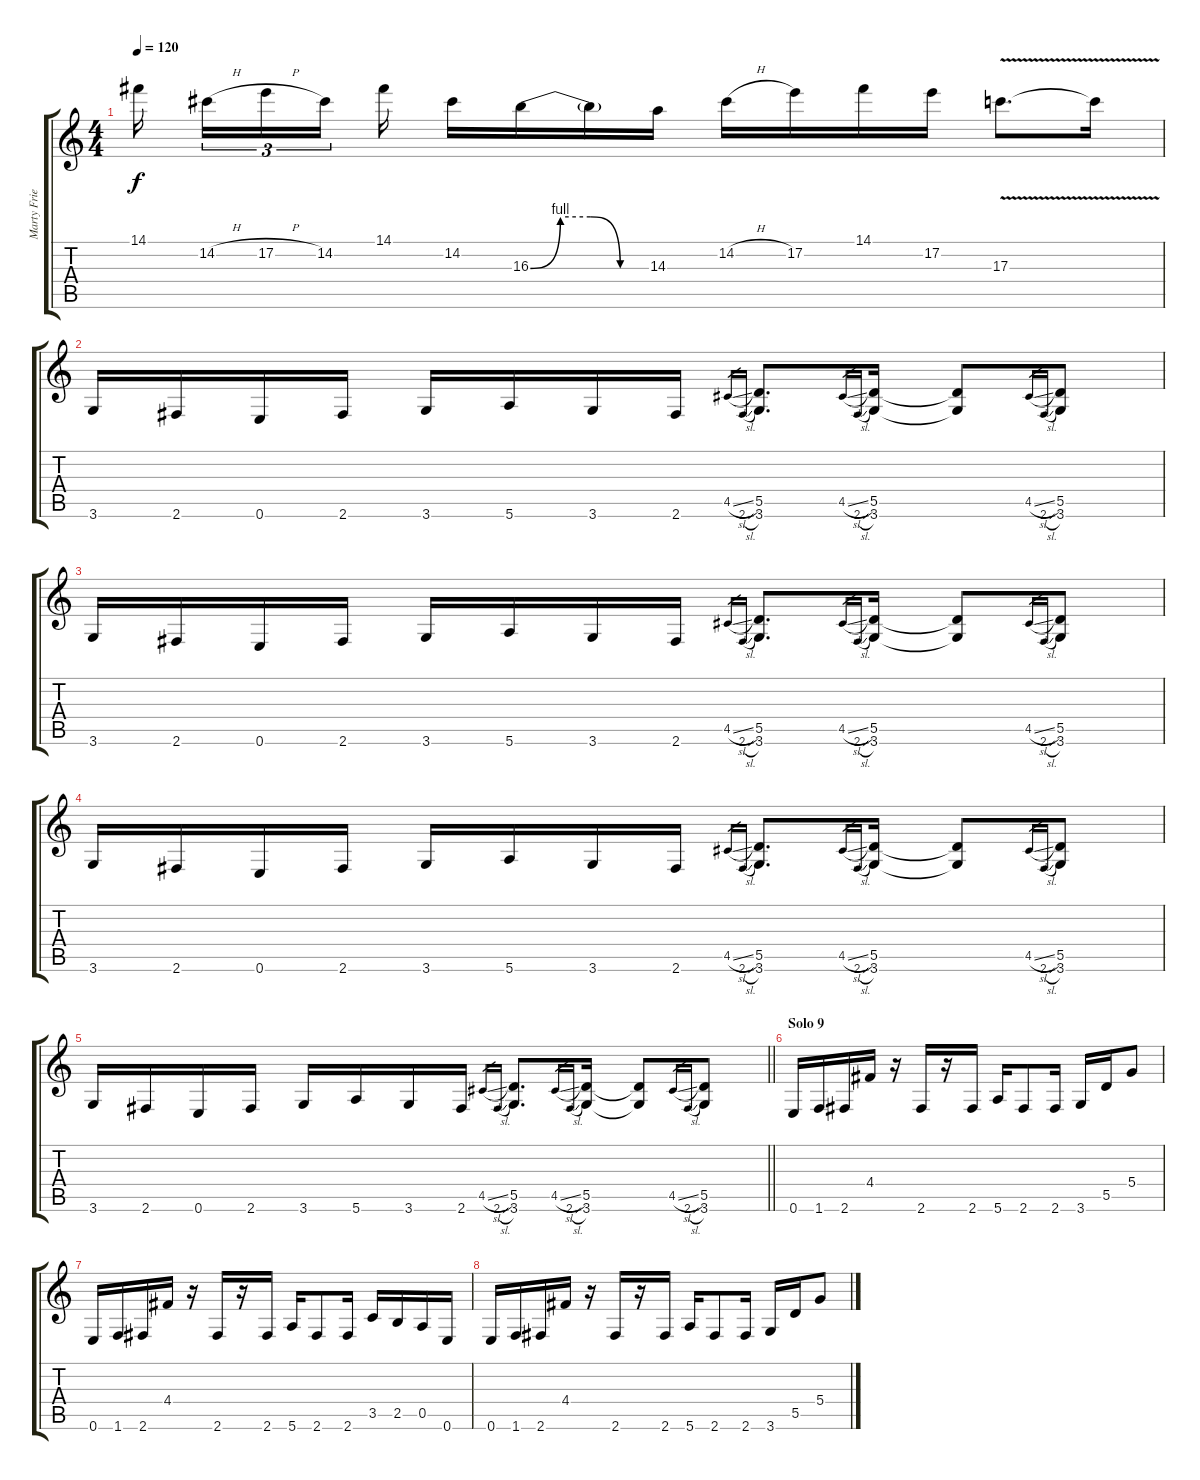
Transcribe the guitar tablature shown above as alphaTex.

\track ("Marty Friedman" "Marty Frie") {instrument distortionguitar}
\staff {score tabs}
\tuning (E4 B3 G3 D3 A2 E2) {hide}
\ts (4 4)
\tempo 120
\clef g2
\ks c
14.1.16{dy f beam splitsecondary} 14.2{h}.16{tu (3 2)} 17.2{h}.16{tu (3 2)} 14.2.16{tu (3 2) beam splitsecondary} 14.1.16 14.2.16 16.3{be (custom 0 0 15 4 30 4 45 0 60 0)}.16 16.3{t}.16 14.3.16 14.2{h}.16 17.2.16 14.1.16 17.2.16 17.3{v}.8{d} 17.3{t}.16 |
3.6.16 2.6.16 0.6.16 2.6.16 3.6.16 5.6.16 3.6.16 2.6.16 4.5{sl}.16{gr} 2.6{sl}.16{gr} (5.5 3.6).8{d} 4.5{sl}.16{gr} 2.6{sl}.16{gr} (5.5 3.6).16 (5.5{t} 3.6{t}).8 4.5{sl}.16{gr} 2.6{sl}.16{gr} (5.5 3.6).8 |
3.6.16 2.6.16 0.6.16 2.6.16 3.6.16 5.6.16 3.6.16 2.6.16 4.5{sl}.16{gr} 2.6{sl}.16{gr} (5.5 3.6).8{d} 4.5{sl}.16{gr} 2.6{sl}.16{gr} (5.5 3.6).16 (5.5{t} 3.6{t}).8 4.5{sl}.16{gr} 2.6{sl}.16{gr} (5.5 3.6).8 |
3.6.16 2.6.16 0.6.16 2.6.16 3.6.16 5.6.16 3.6.16 2.6.16 4.5{sl}.16{gr} 2.6{sl}.16{gr} (5.5 3.6).8{d} 4.5{sl}.16{gr} 2.6{sl}.16{gr} (5.5 3.6).16 (5.5{t} 3.6{t}).8 4.5{sl}.16{gr} 2.6{sl}.16{gr} (5.5 3.6).8 |
\barLineRight lightlight
3.6.16 2.6.16 0.6.16 2.6.16 3.6.16 5.6.16 3.6.16 2.6.16 4.5{sl}.16{gr} 2.6{sl}.16{gr} (5.5 3.6).8{d} 4.5{sl}.16{gr} 2.6{sl}.16{gr} (5.5 3.6).16 (5.5{t} 3.6{t}).8 4.5{sl}.16{gr} 2.6{sl}.16{gr} (5.5 3.6).8 |
\section ("" "Solo 9")
0.6.16 1.6.16 2.6.16 4.4.16 r.16 2.6.16 r.16 2.6.16 5.6.16 2.6.8 2.6.16 3.6.16 5.5.16 5.4.8 |
0.6.16 1.6.16 2.6.16 4.4.16 r.16 2.6.16 r.16 2.6.16 5.6.16 2.6.8 2.6.16 3.5.16 2.5.16 0.5.16 0.6.16 |
0.6.16 1.6.16 2.6.16 4.4.16 r.16 2.6.16 r.16 2.6.16 5.6.16 2.6.8 2.6.16 3.6.16 5.5.16 5.4.8
